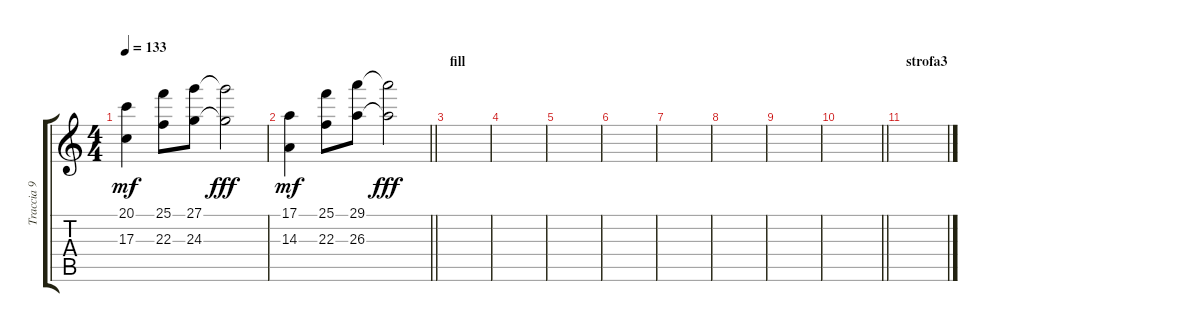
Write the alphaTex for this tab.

\track ("Traccia 9" "Traccia 9") {instrument electricgrandpiano}
\staff {score tabs}
\tuning (E4 B3 G3 D3 A2 E2) {hide}
\ts (4 4)
\tempo 133
\clef g2
\ks c
(20.1 17.3).4{dy mf} (25.1 22.3).8 (27.1 24.3).8 (27.1{t} 24.3{t}).2{dy fff} |
\barLineRight lightlight
(17.1 14.3).4{dy mf} (25.1 22.3).8 (29.1 26.3).8 (29.1{t} 26.3{t}).2{dy fff} |
\section ("" "fill")
|
|
|
|
|
|
|
\barLineRight lightlight
|
\section ("" "strofa3")
